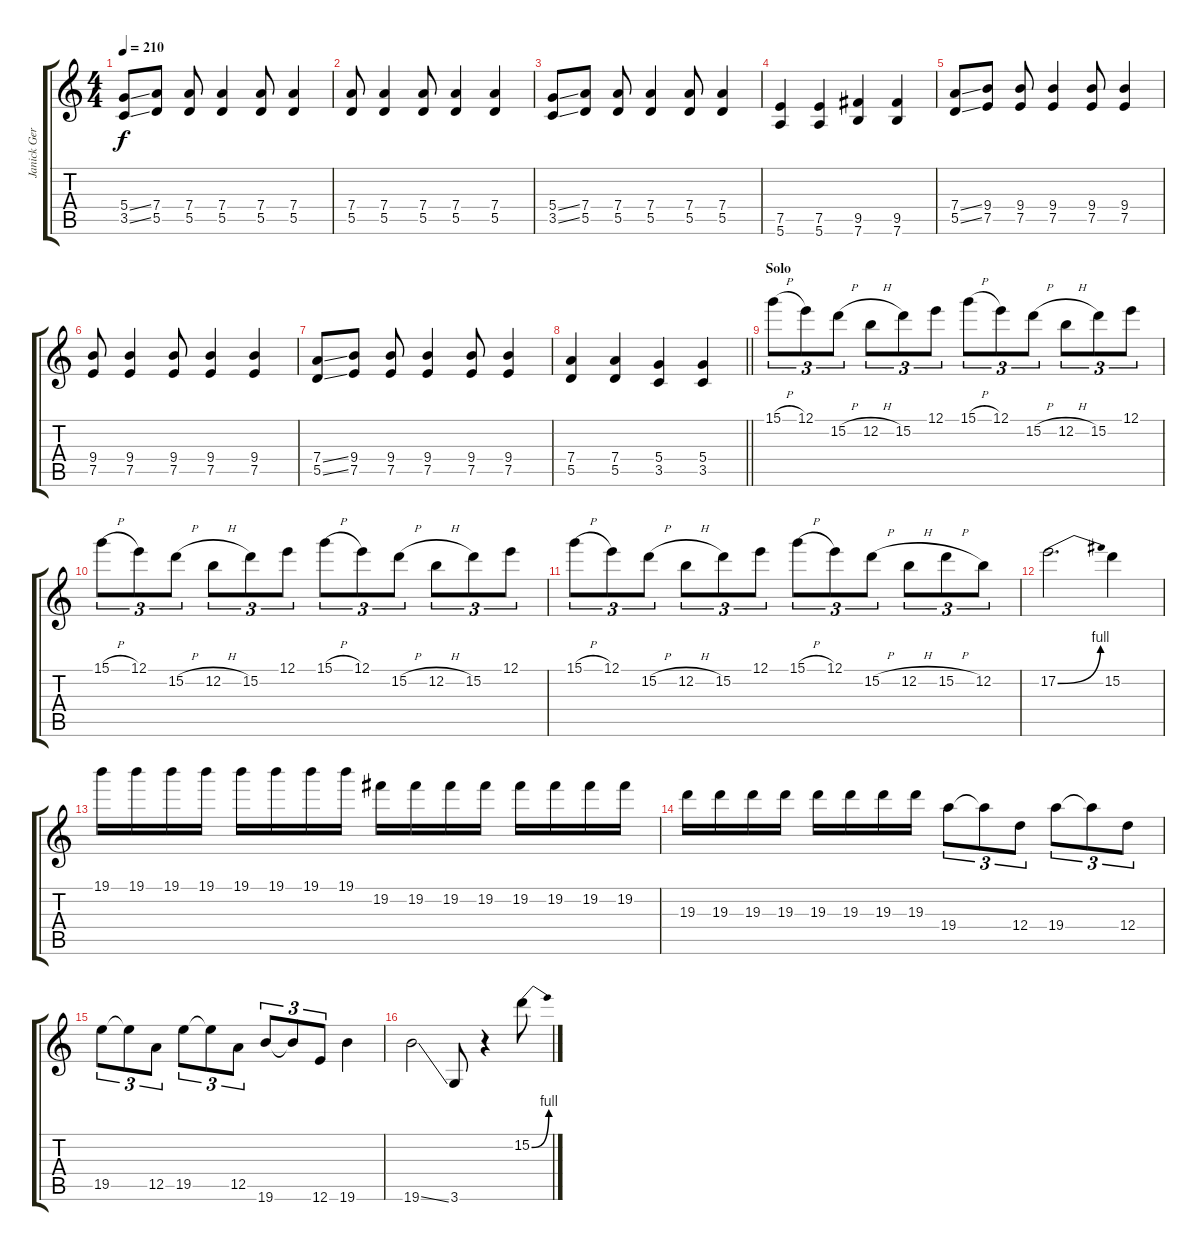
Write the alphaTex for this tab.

\track ("Janick Gers" "Janick Ger") {instrument overdrivenguitar}
\staff {score tabs}
\tuning (E4 B3 G3 D3 A2 E2) {hide}
\ts (4 4)
\tempo 210
\clef g2
\ks c
(5.4{ss} 3.5{ss}).8{dy f} (7.4 5.5).8 (7.4 5.5).8 (7.4 5.5).4 (7.4 5.5).8 (7.4 5.5).4 |
(7.4 5.5).8 (7.4 5.5).4 (7.4 5.5).8 (7.4 5.5).4 (7.4 5.5).4 |
(5.4{ss} 3.5{ss}).8 (7.4 5.5).8 (7.4 5.5).8 (7.4 5.5).4 (7.4 5.5).8 (7.4 5.5).4 |
(7.5 5.6).4 (7.5 5.6).4 (9.5 7.6).4 (9.5 7.6).4 |
(7.4{ss} 5.5{ss}).8 (9.4 7.5).8 (9.4 7.5).8 (9.4 7.5).4 (9.4 7.5).8 (9.4 7.5).4 |
(9.4 7.5).8 (9.4 7.5).4 (9.4 7.5).8 (9.4 7.5).4 (9.4 7.5).4 |
(7.4{ss} 5.5{ss}).8 (9.4 7.5).8 (9.4 7.5).8 (9.4 7.5).4 (9.4 7.5).8 (9.4 7.5).4 |
\barLineRight lightlight
(7.4 5.5).4 (7.4 5.5).4 (5.4 3.5).4 (5.4 3.5).4 |
\section ("" "Solo")
15.1{h}.8{tu (3 2)} 12.1.8{tu (3 2)} 15.2{h}.8{tu (3 2)} 12.2{h}.8{tu (3 2)} 15.2.8{tu (3 2)} 12.1.8{tu (3 2)} 15.1{h}.8{tu (3 2)} 12.1.8{tu (3 2)} 15.2{h}.8{tu (3 2)} 12.2{h}.8{tu (3 2)} 15.2.8{tu (3 2)} 12.1.8{tu (3 2)} |
15.1{h}.8{tu (3 2)} 12.1.8{tu (3 2)} 15.2{h}.8{tu (3 2)} 12.2{h}.8{tu (3 2)} 15.2.8{tu (3 2)} 12.1.8{tu (3 2)} 15.1{h}.8{tu (3 2)} 12.1.8{tu (3 2)} 15.2{h}.8{tu (3 2)} 12.2{h}.8{tu (3 2)} 15.2.8{tu (3 2)} 12.1.8{tu (3 2)} |
15.1{h}.8{tu (3 2)} 12.1.8{tu (3 2)} 15.2{h}.8{tu (3 2)} 12.2{h}.8{tu (3 2)} 15.2.8{tu (3 2)} 12.1.8{tu (3 2)} 15.1{h}.8{tu (3 2)} 12.1.8{tu (3 2)} 15.2{h}.8{tu (3 2)} 12.2{h}.8{tu (3 2)} 15.2{h}.8{tu (3 2)} 12.2.8{tu (3 2)} |
17.2{be (bend 0 0 60 4)}.2{d} 15.2.4 |
19.1.16 19.1.16 19.1.16 19.1.16 19.1.16 19.1.16 19.1.16 19.1.16 19.2.16 19.2.16 19.2.16 19.2.16 19.2.16 19.2.16 19.2.16 19.2.16 |
19.3.16 19.3.16 19.3.16 19.3.16 19.3.16 19.3.16 19.3.16 19.3.16 19.4.8{tu (3 2)} 19.4{t}.8{tu (3 2)} 12.4.8{tu (3 2)} 19.4.8{tu (3 2)} 19.4{t}.8{tu (3 2)} 12.4.8{tu (3 2)} |
19.5.8{tu (3 2)} 19.5{t}.8{tu (3 2)} 12.5.8{tu (3 2)} 19.5.8{tu (3 2)} 19.5{t}.8{tu (3 2)} 12.5.8{tu (3 2)} 19.6.8{tu (3 2)} 19.6{t}.8{tu (3 2)} 12.6.8{tu (3 2)} 19.6.4 |
19.6{ss}.2 3.6.8 r.4 15.2{be (bend 0 0 60 4)}.8
